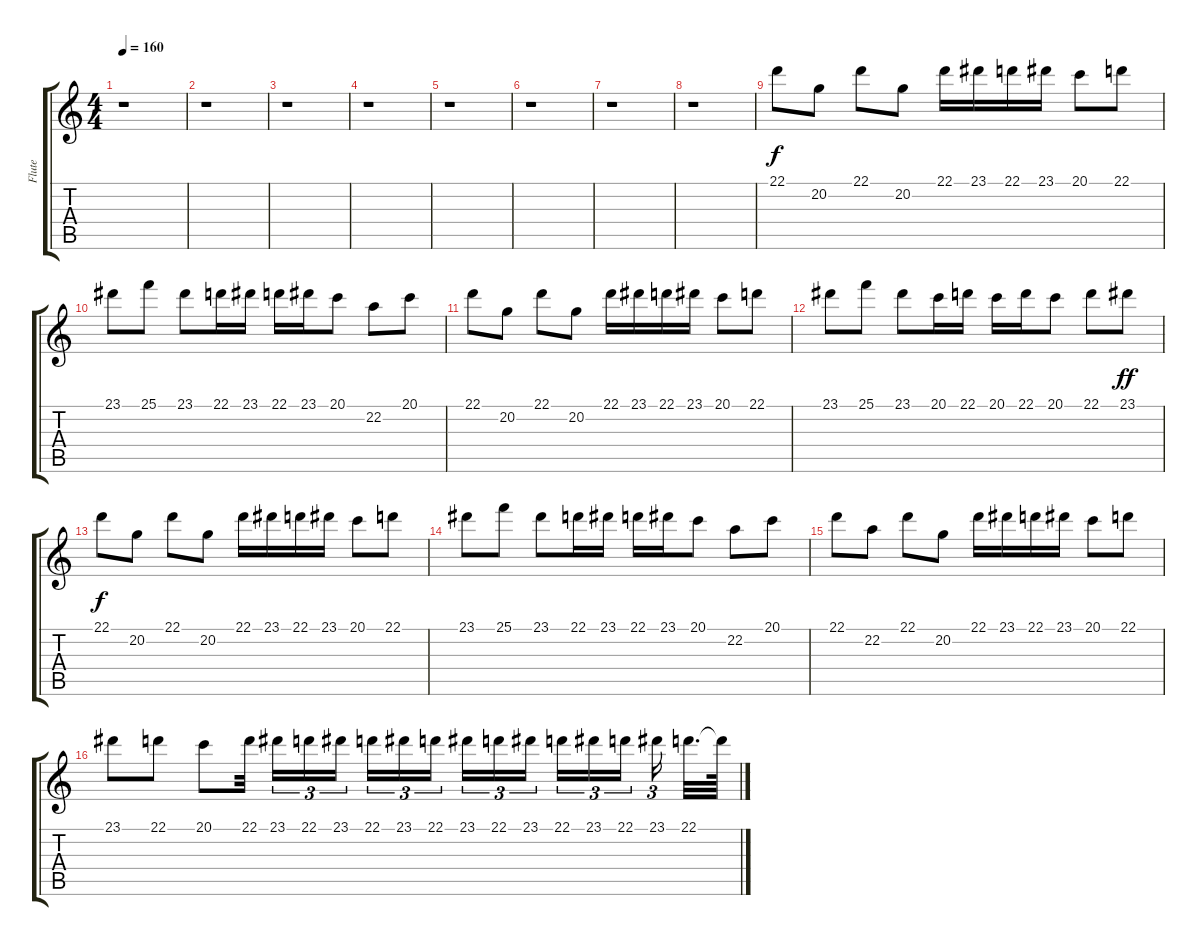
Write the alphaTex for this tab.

\track ("Flute" "Flute") {instrument piccolo}
\staff {score tabs}
\tuning (E4 B3 G3 D3 A2 E2) {hide}
\ts (4 4)
\tempo 160
\clef g2
\ks c
r.1{dy f instrument piccolo} |
r.1 |
r.1 |
r.1 |
r.1 |
r.1 |
r.1 |
r.1 |
22.1.8 20.2.8 22.1.8 20.2.8 22.1.16 23.1.16 22.1.16 23.1.16 20.1.8 22.1.8 |
23.1.8 25.1.8 23.1.8 22.1.16 23.1.16 22.1.16 23.1.16 20.1.8 22.2.8 20.1.8 |
22.1.8 20.2.8 22.1.8 20.2.8 22.1.16 23.1.16 22.1.16 23.1.16 20.1.8 22.1.8 |
23.1.8 25.1.8 23.1.8 20.1.16 22.1.16 20.1.16 22.1.16 20.1.8 22.1.8 23.1.8{dy ff} |
22.1.8{dy f} 20.2.8 22.1.8 20.2.8 22.1.16 23.1.16 22.1.16 23.1.16 20.1.8 22.1.8 |
23.1.8 25.1.8 23.1.8 22.1.16 23.1.16 22.1.16 23.1.16 20.1.8 22.2.8 20.1.8 |
22.1.8 22.2.8 22.1.8 20.2.8 22.1.16 23.1.16 22.1.16 23.1.16 20.1.8 22.1.8 |
23.1.8 22.1.8 20.1.8 22.1.32 23.1.16{tu (3 2)} 22.1.16{tu (3 2)} 23.1.16{tu (3 2)} 22.1.16{tu (3 2)} 23.1.16{tu (3 2)} 22.1.16{tu (3 2)} 23.1.16{tu (3 2)} 22.1.16{tu (3 2)} 23.1.16{tu (3 2)} 22.1.16{tu (3 2)} 23.1.16{tu (3 2)} 22.1.16{tu (3 2)} 23.1.16{tu (3 2)} 22.1.32{d} 22.1{t}.64
